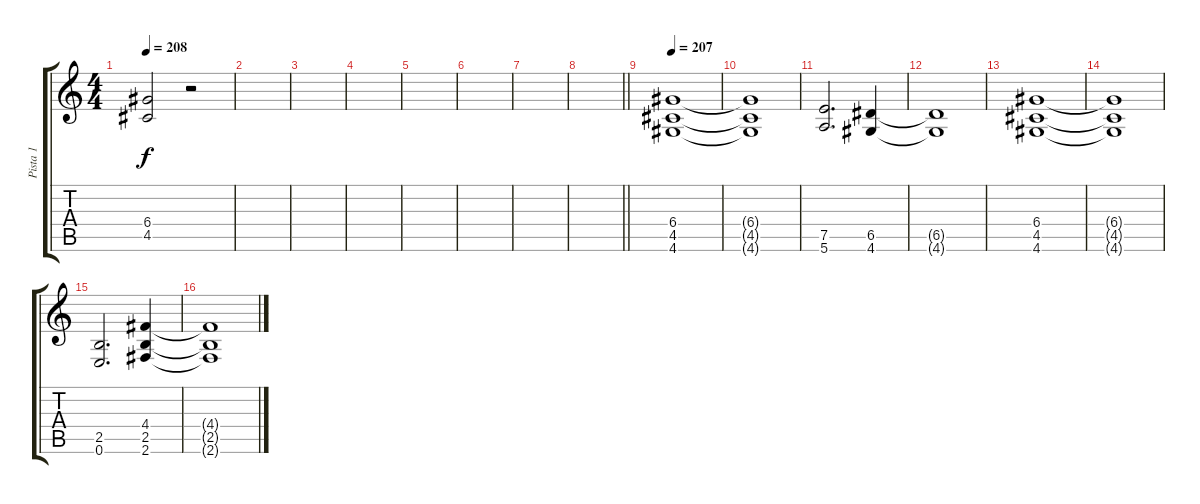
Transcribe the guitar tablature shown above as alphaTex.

\track ("Pista 1" "Pista 1") {instrument overdrivenguitar}
\staff {score tabs}
\tuning (E4 B3 G3 D3 A2 E2) {hide}
\ts (4 4)
\tempo 208
\clef g2
\ks c
(6.4 4.5).2{dy f} r.2 |
|
|
|
|
|
|
\barLineRight lightlight
|
\section ("" "")
\tempo 207
(6.4 4.5 4.6).1 |
(6.4{t} 4.5{t} 4.6{t}).1 |
(7.5 5.6).2{d} (6.5 4.6).4 |
(6.5{t} 4.6{t}).1 |
(6.4 4.5 4.6).1 |
(6.4{t} 4.5{t} 4.6{t}).1 |
(2.5 0.6).2{d} (4.4 2.5 2.6).4 |
(4.4{t} 2.5{t} 2.6{t}).1
